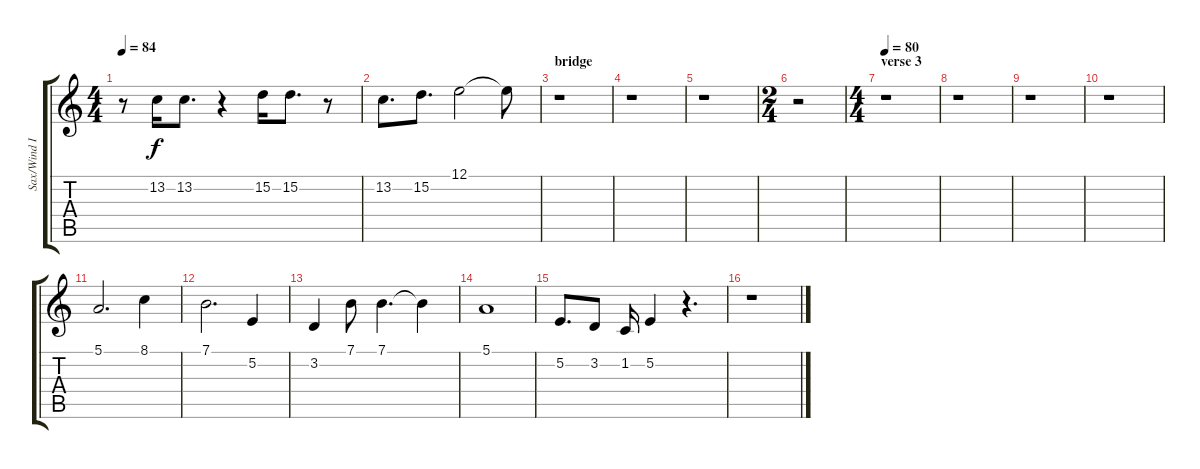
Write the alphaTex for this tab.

\track ("Sax/Wind Instruments(Helliwell)" "Sax/Wind I") {instrument altosax}
\staff {score tabs}
\tuning (E4 B3 G3 D3 A2 E2) {hide}
\ts (4 4)
\tempo 84
\clef g2
\ks c
r.8{dy f} 13.2.16 13.2.8{d} r.4 15.2.16 15.2.8{d} r.8 |
13.2.8{d} 15.2.8{d} 12.1.2 12.1{t}.8 |
\section ("" "bridge")
r.1 |
r.1 |
r.1 |
\ts (2 4)
r.2 |
\ts (4 4)
\section ("" "verse 3")
\tempo 80
r.1 |
r.1 |
r.1 |
r.1 |
5.1.2{d} 8.1.4 |
7.1.2{d} 5.2.4 |
3.2.4 7.1.8 7.1.4{d} 7.1{t}.4 |
5.1.1 |
5.2.8{d} 3.2.8 1.2.16 5.2.4 r.4{d} |
r.1
